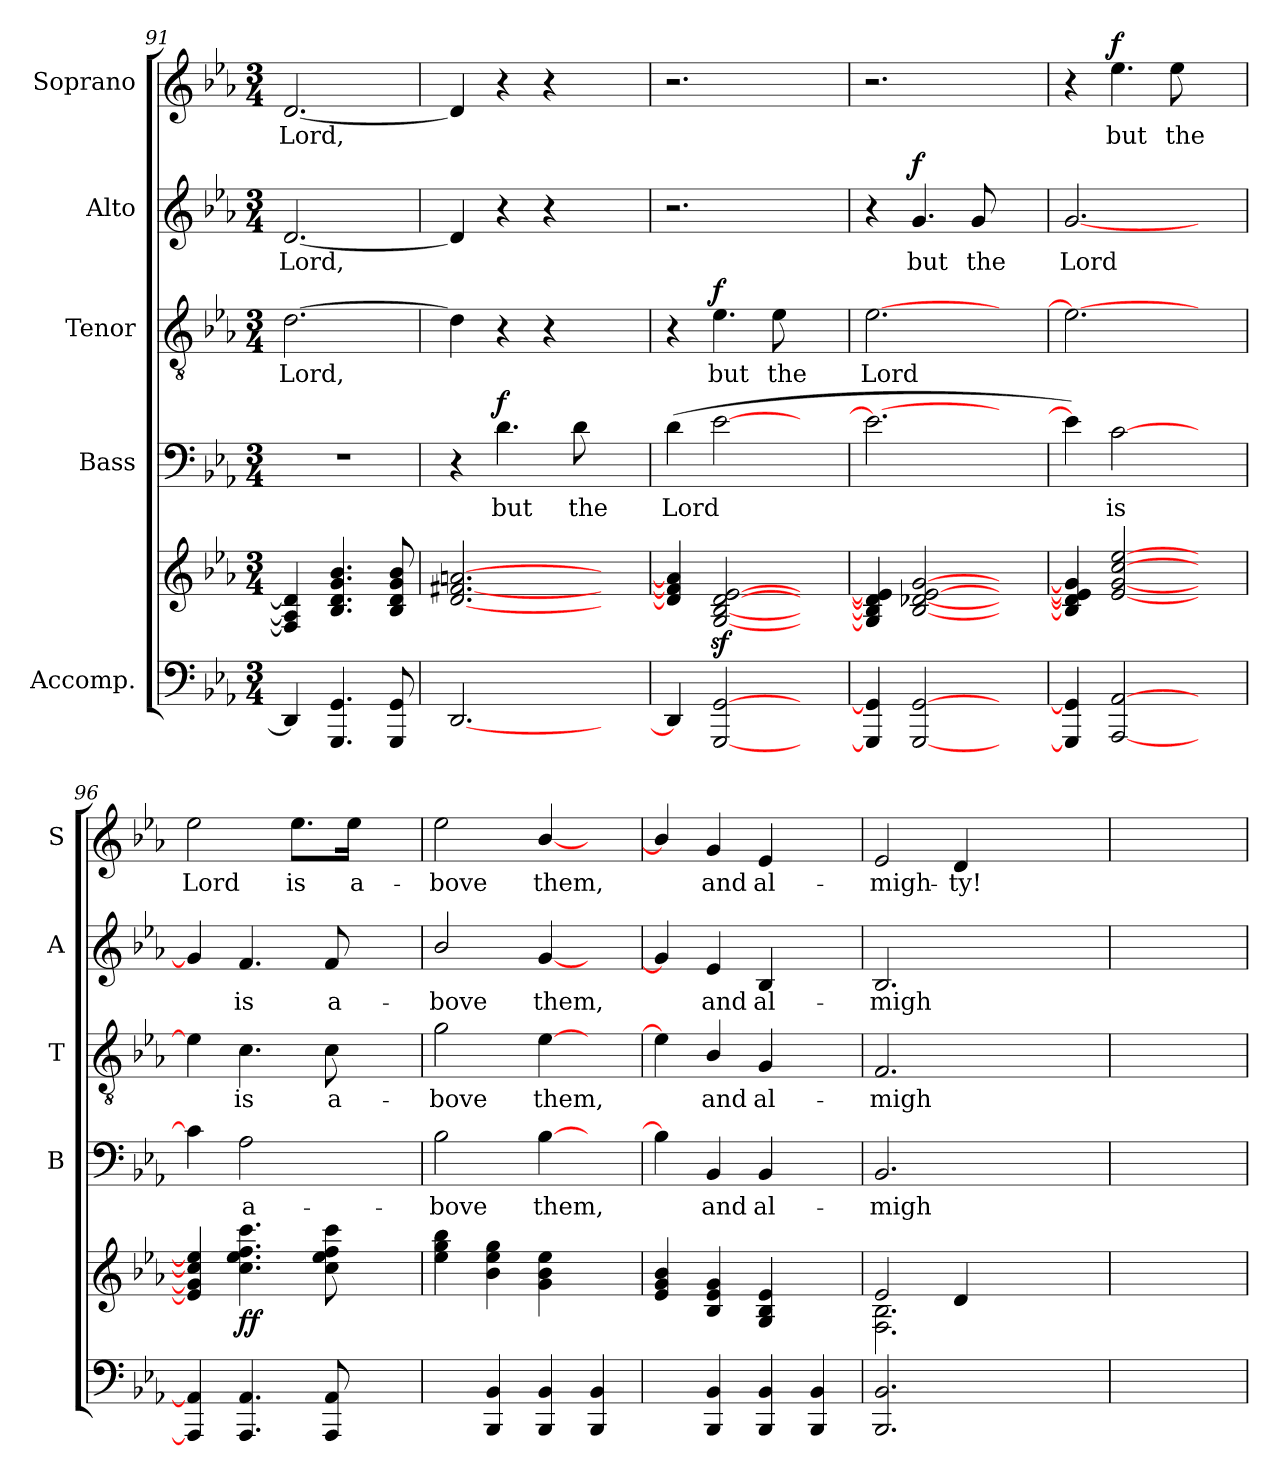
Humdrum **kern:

**kern	**kern	**dynam	**kern	**text	**dynam	**kern	**text	**dynam	**kern	**text	**dynam	**kern	**text	**dynam
*part5	*part5	*part5	*part4	*part4	*part4	*part3	*part3	*part3	*part2	*part2	*part2	*part1	*part1	*part1
*staff6	*staff5	*staff5/6	*staff4	*staff4	*staff4	*staff3	*staff3	*staff3	*staff2	*staff2	*staff2	*staff1	*staff1	*staff1
*I"Accomp.	*	*	*I"Bass	*	*	*I"Tenor	*	*	*I"Alto	*	*	*I"Soprano	*	*
*	*	*	*I'B	*	*	*I'T	*	*	*I'A	*	*	*I'S	*	*
*clefF4	*clefG2	*	*clefF4	*	*	*clefGv2	*	*	*clefG2	*	*	*clefG2	*	*
*k[b-e-a-]	*k[b-e-a-]	*	*k[b-e-a-]	*	*	*k[b-e-a-]	*	*	*k[b-e-a-]	*	*	*k[b-e-a-]	*	*
*E-:	*E-:	*	*E-:	*	*	*E-:	*	*	*E-:	*	*	*E-:	*	*
*M3/4	*M3/4	*	*M3/4	*	*	*M3/4	*	*	*M3/4	*	*	*M3/4	*	*
=91	=91	=91	=91	=91	=91	=91	=91	=91	=91	=91	=91	=91	=91	=91
*^	*	*	*	*	*	*	*	*	*	*	*	*	*	*
!	!	!	!	!	!	!	!	!LO:LY:b	!	!	!LO:LY:b	!	!	!LO:LY:b	!
4DD/]	2.ryy	4F#/] 4A/] 4d/]	.	2.r	.	.	[2.d\	Lord,	.	[2.d/	Lord,	.	[2.d/	Lord,	.
4.GGG/ 4.GG/	.	4.B-i/ 4.d/ 4.g/ 4.b-i/	.	.	.	.	.	.	.	.	.	.	.	.	.
8GGG/ 8GG/	.	8B-/ 8d/ 8g/ 8b-/	.	.	.	.	.	.	.	.	.	.	.	.	.
=92	=92	=92	=92	=92	=92	=92	=92	=92	=92	=92	=92	=92	=92	=92	=92
[2.DD/	2.ryy	[2.d/ [2.f#X/ [2.an/	.	4r	.	.	4d\]	.	.	4d/]	.	.	4d/]	.	.
!	!	!	!	!	!LO:LY:b	!LO:DY:b	!	!	!	!	!	!	!	!	!
.	.	.	.	4.d\	but	f	4r	.	.	4r	.	.	4r	.	.
.	.	.	.	.	.	.	4r	.	.	4r	.	.	4r	.	.
!	!	!	!	!	!LO:LY:b	!	!	!	!	!	!	!	!	!	!
.	.	.	.	8d\	the	.	.	.	.	.	.	.	.	.	.
4ryy	4ryy	4ryy	.	4ryy	.	.	4ryy	.	.	4ryy	.	.	4ryy	.	.
=93	=93	=93	=93	=93	=93	=93	=93	=93	=93	=93	=93	=93	=93	=93	=93
!	!	!	!	!	!LO:LY:b	!	!	!	!	!	!	!	!	!	!
4DD/]	2.ryy	4d/] 4f#/] 4a/]	.	(>4d\	Lord	.	4r	.	.	2.r	.	.	2.r	.	.
!	!	!	!	!	!	!	!	!LO:LY:b	!LO:DY:b	!	!	!	!	!	!
[2GGG/ [2GG/	.	[2G/z< [2B-/z< [2d/z< [2e-/z<	.	[2e-i\	.	.	4.e-\	but	f	.	.	.	.	.	.
!	!	!	!	!	!	!	!	!LO:LY:b	!	!	!	!	!	!	!
.	.	.	.	.	.	.	8e-\	the	.	.	.	.	.	.	.
4ryy	4ryy	4ryy	.	4ryy	.	.	4ryy	.	.	4ryy	.	.	4ryy	.	.
=94	=94	=94	=94	=94	=94	=94	=94	=94	=94	=94	=94	=94	=94	=94	=94
!	!	!	!	!	!	!	!	!LO:LY:b	!	!	!	!	!	!	!
4GGG/] 4GG/]	2.ryy	4G/] 4B-/] 4d/] 4e-/]	.	2.e-\_	.	.	[2.e-\	Lord	.	4r	.	.	2.r	.	.
!	!	!	!	!	!	!	!	!	!	!	!LO:LY:b	!LO:DY:b	!	!	!
[2GGG/ [2GG/	.	[2B-/ [2d-X/ [2e-/ [2g/	.	.	.	.	.	.	.	4.g/	but	f	.	.	.
!	!	!	!	!	!	!	!	!	!	!	!LO:LY:b	!	!	!	!
.	.	.	.	.	.	.	.	.	.	8g/	the	.	.	.	.
4ryy	4ryy	4ryy	.	4ryy	.	.	4ryy	.	.	4ryy	.	.	4ryy	.	.
=95	=95	=95	=95	=95	=95	=95	=95	=95	=95	=95	=95	=95	=95	=95	=95
!	!	!	!	!	!	!	!	!	!	!	!LO:LY:b	!	!	!	!
4GGG/] 4GG/]	2.ryy	4B-/] 4d-/] 4e-/] 4g/]	.	4e-\])	.	.	2.e-\_	.	.	[2.g/	Lord	.	4r	.	.
!	!	!	!	!	!LO:LY:b	!	!	!	!	!	!	!	!	!LO:LY:b	!LO:DY:b
[2AAA-/ [2AA-/	.	[2e-/ [2g/ [2cc/ [2ee-/	.	[2c\	is	.	.	.	.	.	.	.	4.ee-\	but	f
!	!	!	!	!	!	!	!	!	!	!	!	!	!	!LO:LY:b	!
.	.	.	.	.	.	.	.	.	.	.	.	.	8ee-\	the	.
4ryy	4ryy	4ryy	.	4ryy	.	.	4ryy	.	.	4ryy	.	.	4ryy	.	.
=96	=96	=96	=96	=96	=96	=96	=96	=96	=96	=96	=96	=96	=96	=96	=96
!	!	!	!	!	!	!	!	!	!	!	!	!	!	!LO:LY:b	!
4AAA-/] 4AA-/]	2.ryy	4e-/] 4g/] 4cc/] 4ee-/]	.	4c\]	.	.	4e-\]	.	.	4g/]	.	.	2ee-\	Lord	.
!	!	!	!LO:DY:b	!	!LO:LY:b	!	!	!LO:LY:b	!	!	!LO:LY:b	!	!	!	!
4.AAA-/ 4.AA-/	.	4.cc\ 4.ee-\ 4.ff\ 4.ccc\	ff	2A-\	a-	.	4.c\	is	.	4.f/	is	.	.	.	.
!	!	!	!	!	!	!	!	!	!	!	!	!	!	!LO:LY:b	!
.	.	.	.	.	.	.	.	.	.	.	.	.	8.ee-\L	is	.
!	!	!	!	!	!	!	!	!LO:LY:b	!	!	!LO:LY:b	!	!	!	!
8AAA-/ 8AA-/	.	8cc\ 8ee-\ 8ff\ 8ccc\	.	.	.	.	8c\	a-	.	8f/	a-	.	.	.	.
!	!	!	!	!	!	!	!	!	!	!	!	!	!	!LO:LY:b	!
.	.	.	.	.	.	.	.	.	.	.	.	.	16ee-\Jk	a-	.
4ryy	4ryy	4ryy	.	4ryy	.	.	4ryy	.	.	4ryy	.	.	4ryy	.	.
!!LO:LB:g=z
=97	=97	=97	=97	=97	=97	=97	=97	=97	=97	=97	=97	=97	=97	=97	=97
*	*	*^	*	*	*	*	*	*	*	*	*	*	*	*	*
!	!	!	!	!	!	!LO:LY:b	!	!	!LO:LY:b	!	!	!LO:LY:b	!	!	!LO:LY:b	!
4ryy	4ryy	4ee-\ 4gg\ 4bb-\	2.ryy	.	2B-\	-bove	.	2g\	-bove	.	2b-/	-bove	.	2ee-\	-bove	.
4BBB-/ 4BB-/	2ryy	4b-\ 4ee-\ 4gg\	.	.	.	.	.	.	.	.	.	.	.	.	.	.
!	!	!	!	!	!	!LO:LY:b	!	!	!LO:LY:b	!	!	!LO:LY:b	!	!	!LO:LY:b	!
4BBB-/ 4BB-/	.	4g\ 4b-\ 4ee-\	.	.	[4B-\	them,	.	[4e-\	them,	.	[4g/	them,	.	[4b-/	them,	.
4BBB-/ 4BB-/	4ryy	4ryy	4ryy	.	4ryy	.	.	4ryy	.	.	4ryy	.	.	4ryy	.	.
=98	=98	=98	=98	=98	=98	=98	=98	=98	=98	=98	=98	=98	=98	=98	=98	=98
4ryy	2ryy	4e-/ 4g/ 4b-/	2.ryy	.	4B-\]	.	.	4e-\]	.	.	4g/]	.	.	4b-/]	.	.
!	!	!	!	!	!	!LO:LY:b	!	!	!LO:LY:b	!	!	!LO:LY:b	!	!	!LO:LY:b	!
4BBB-/ 4BB-/	.	4B-/ 4e-/ 4g/	.	.	4BB-/	and	.	4B-/	and	.	4e-/	and	.	4g/	and	.
!	!	!	!	!	!	!LO:LY:b	!	!	!LO:LY:b	!	!	!LO:LY:b	!	!	!LO:LY:b	!
4BBB-/ 4BB-/	2ryy	4G/ 4B-/ 4e-/	.	.	4BB-/	al-	.	4G/	al-	.	4B-/	al-	.	4e-/	al-	.
4BBB-/ 4BB-/	.	4ryy	4ryy	.	4ryy	.	.	4ryy	.	.	4ryy	.	.	4ryy	.	.
=99	=99	=99	=99	=99	=99	=99	=99	=99	=99	=99	=99	=99	=99	=99	=99	=99
!	!	!	!	!	!	!LO:LY:b	!	!	!LO:LY:b	!	!	!LO:LY:b	!	!	!LO:LY:b	!
2.BBB-/ 2.BB-/	2.ryy	2e-/	2.F\ 2.B-\	.	2.BB-/	-migh-	.	2.F/	-migh-	.	2.B-/	-migh-	.	2e-/	-migh-	.
!	!	!	!	!	!	!	!	!	!	!	!	!	!	!	!LO:LY:b	!
.	.	4d/	.	.	.	.	.	.	.	.	.	.	.	4d/	-ty!	.
2ryy	2ryy	4ryy	4ryy	.	2ryy	.	.	2ryy	.	.	2ryy	.	.	2ryy	.	.
.	.	4ryy	4ryy	.	.	.	.	.	.	.	.	.	.	.	.	.
*v	*v	*	*	*	*	*	*	*	*	*	*	*	*	*	*	*
*	*v	*v	*	*	*	*	*	*	*	*	*	*	*	*	*
=	=	=	=	=	=	=	=	=	=	=	=	=	=	=
4ryy	2.ryy	.	2.ryy	.	.	2.ryy	.	.	2.ryy	.	.	2.ryy	.	.
2ryy	.	.	.	.	.	.	.	.	.	.	.	.	.	.
=	=	=	=	=	=	=	=	=	=	=	=	=	=	=
*-	*-	*-	*-	*-	*-	*-	*-	*-	*-	*-	*-	*-	*-	*-
